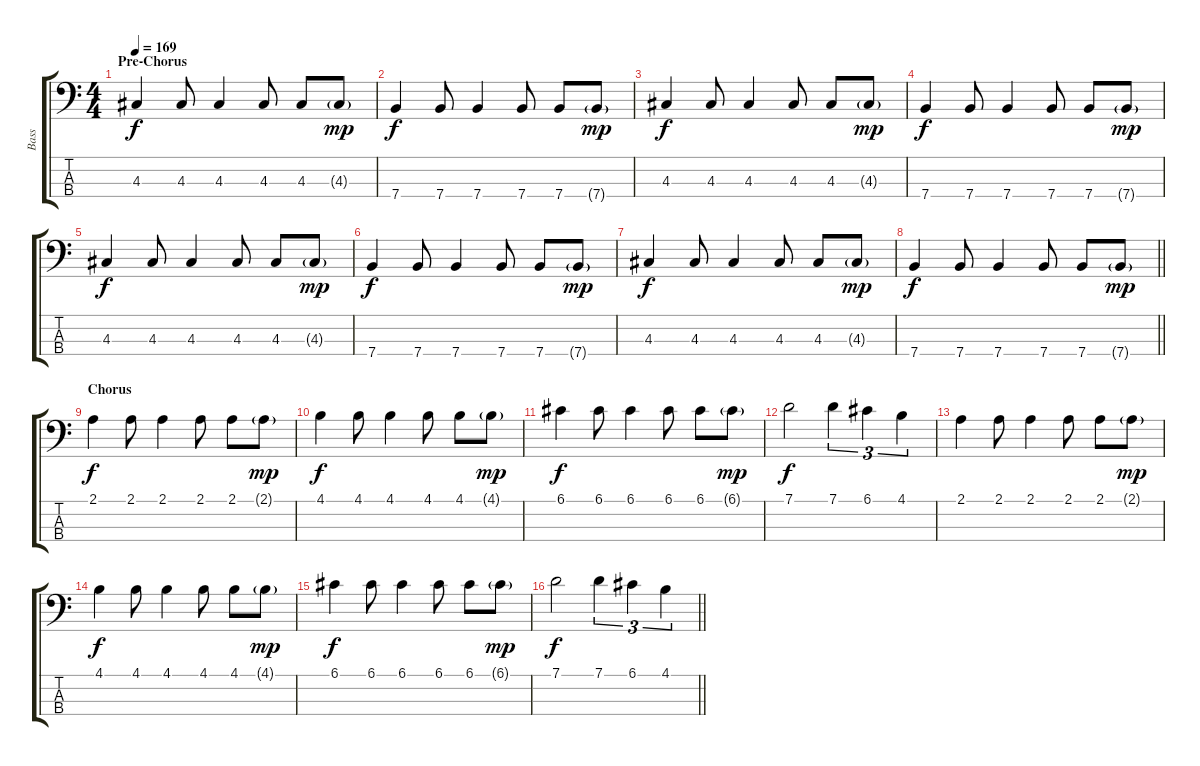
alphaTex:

\track ("Bass" "Bass") {instrument electricbassfinger}
\staff {score tabs}
\tuning (G2 D2 A1 E1) {hide}
\ts (4 4)
\section ("" "Pre-Chorus")
\tempo 169
\clef f4
\ks c
4.3.4{dy f} 4.3.8 4.3.4 4.3.8 4.3.8 4.3{g}.8{dy mp} |
7.4.4{dy f} 7.4.8 7.4.4 7.4.8 7.4.8 7.4{g}.8{dy mp} |
4.3.4{dy f} 4.3.8 4.3.4 4.3.8 4.3.8 4.3{g}.8{dy mp} |
7.4.4{dy f} 7.4.8 7.4.4 7.4.8 7.4.8 7.4{g}.8{dy mp} |
4.3.4{dy f} 4.3.8 4.3.4 4.3.8 4.3.8 4.3{g}.8{dy mp} |
7.4.4{dy f} 7.4.8 7.4.4 7.4.8 7.4.8 7.4{g}.8{dy mp} |
4.3.4{dy f} 4.3.8 4.3.4 4.3.8 4.3.8 4.3{g}.8{dy mp} |
\barLineRight lightlight
7.4.4{dy f} 7.4.8 7.4.4 7.4.8 7.4.8 7.4{g}.8{dy mp} |
\section ("" "Chorus")
2.1.4{dy f} 2.1.8 2.1.4 2.1.8 2.1.8 2.1{g}.8{dy mp} |
4.1.4{dy f} 4.1.8 4.1.4 4.1.8 4.1.8 4.1{g}.8{dy mp} |
6.1.4{dy f} 6.1.8 6.1.4 6.1.8 6.1.8 6.1{g}.8{dy mp} |
7.1.2{dy f} 7.1.4{tu (3 2)} 6.1.4{tu (3 2)} 4.1.4{tu (3 2)} |
2.1.4 2.1.8 2.1.4 2.1.8 2.1.8 2.1{g}.8{dy mp} |
4.1.4{dy f} 4.1.8 4.1.4 4.1.8 4.1.8 4.1{g}.8{dy mp} |
6.1.4{dy f} 6.1.8 6.1.4 6.1.8 6.1.8 6.1{g}.8{dy mp} |
\barLineRight lightlight
7.1.2{dy f} 7.1.4{tu (3 2)} 6.1.4{tu (3 2)} 4.1.4{tu (3 2)}
